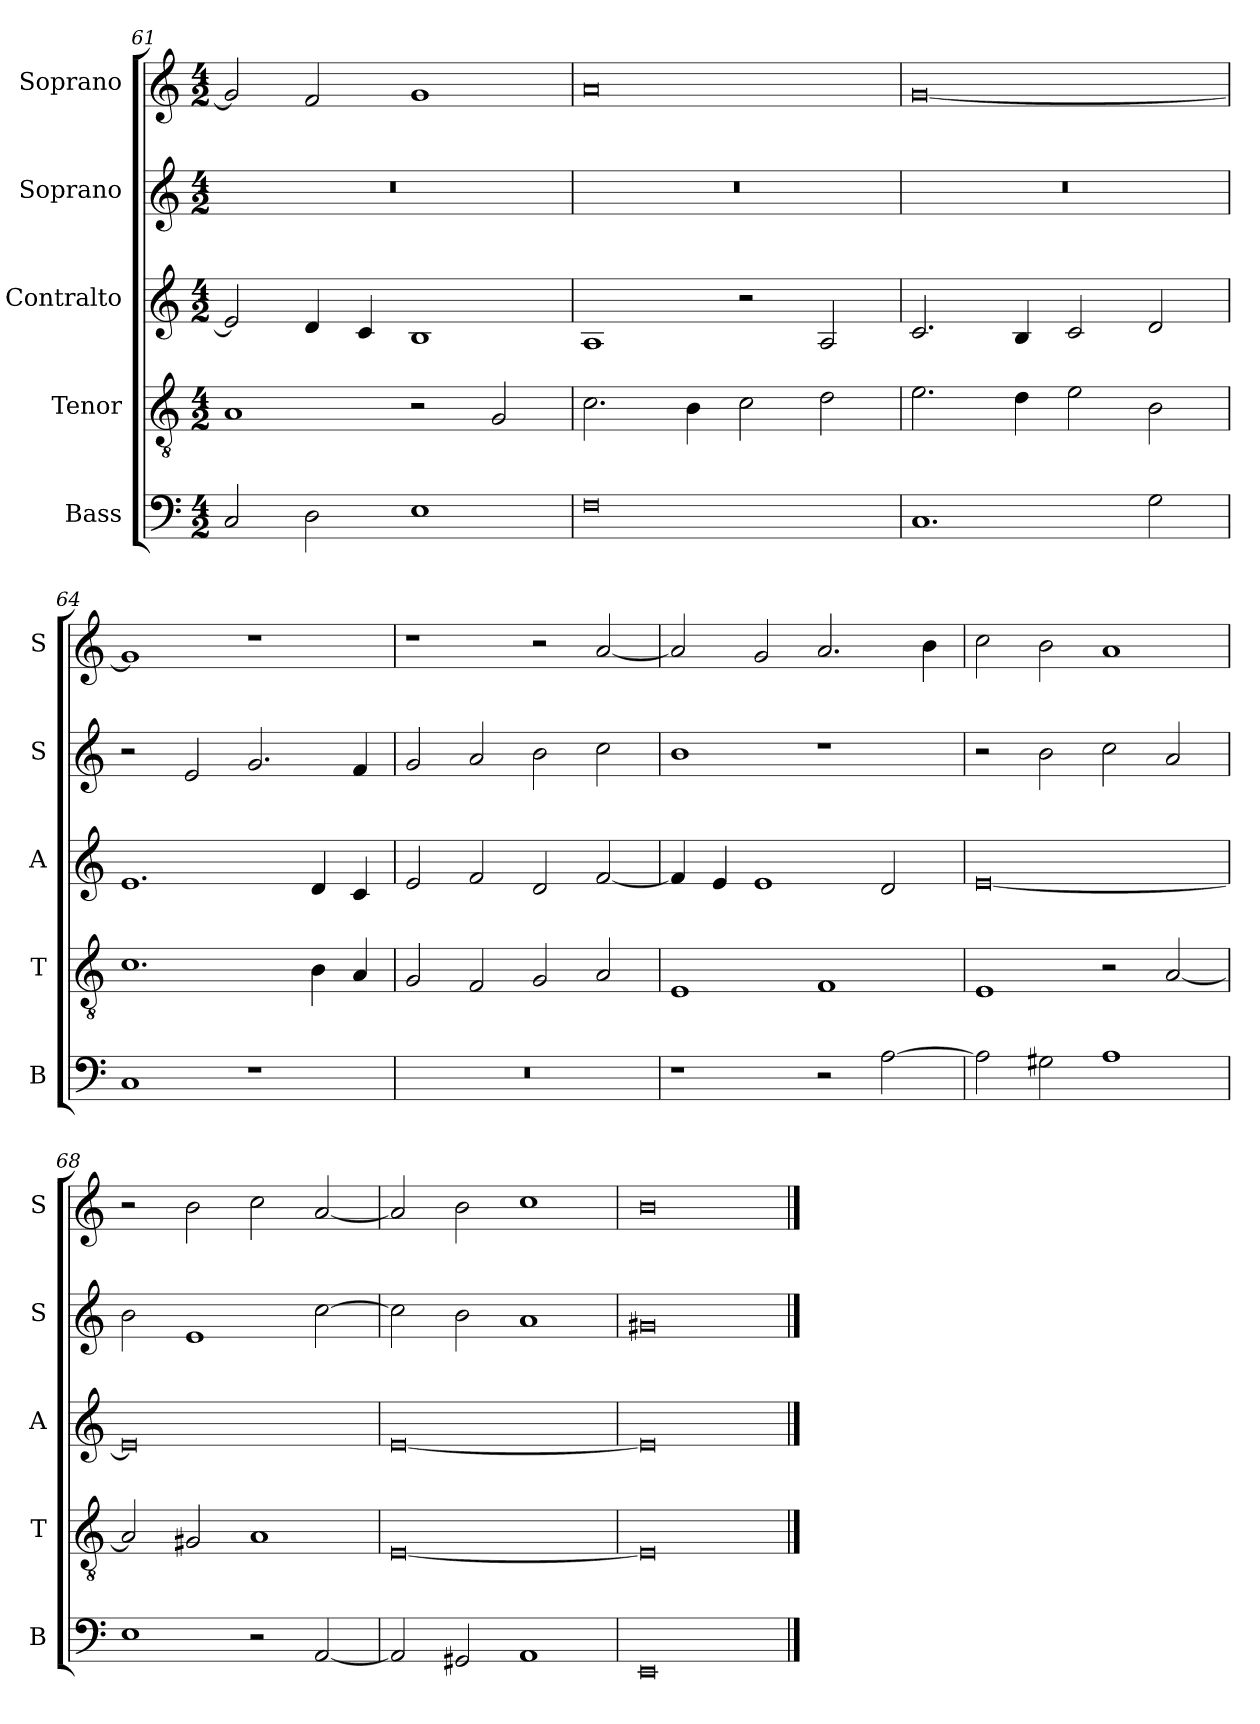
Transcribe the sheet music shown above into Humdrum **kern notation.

**kern	**kern	**kern	**kern	**kern
*part5	*part4	*part3	*part2	*part1
*staff5	*staff4	*staff3	*staff2	*staff1
*I"Bass	*I"Tenor	*I"Contralto	*I"Soprano	*I"Soprano
*I'B	*I'T	*I'A	*I'S	*I'S
*clefF4	*clefGv2	*clefG2	*clefG2	*clefG2
*k[]	*k[]	*k[]	*k[]	*k[]
*E:phr	*E:phr	*E:phr	*E:phr	*E:phr
*M4/2	*M4/2	*M4/2	*M4/2	*M4/2
=61	=61	=61	=61	=61
2C	1A	2e]	0r	2g]
2D	.	4d	.	2f
.	.	4c	.	.
1E	2r	1B	.	1g
.	2G	.	.	.
=62	=62	=62	=62	=62
0F	2.c	1A	0r	0a
.	4B	.	.	.
.	2c	2r	.	.
.	2d	2A	.	.
=63	=63	=63	=63	=63
1.C	2.e	2.c	0r	[0g
.	4d	4B	.	.
.	2e	2c	.	.
2G	2B	2d	.	.
=64	=64	=64	=64	=64
1C	1.c	1.e	2r	1g]
.	.	.	2e	.
1r	.	.	2.g	1r
.	4B	4d	.	.
.	4A	4c	4f	.
=65	=65	=65	=65	=65
0r	2G	2e	2g	1r
.	2F	2f	2a	.
.	2G	2d	2b	2r
.	2A	[2f	2cc	[2a
=66	=66	=66	=66	=66
1r	1E	4f]	1b	2a]
.	.	4e	.	.
.	.	1e	.	2g
2r	1F	.	1r	2.a
[2A	.	2d	.	.
.	.	.	.	4b
=67	=67	=67	=67	=67
2A]	1E	[0e	2r	2cc
2G#X	.	.	2b	2b
1A	2r	.	2cc	1a
.	[2A	.	2a	.
=68	=68	=68	=68	=68
1E	2A]	0e]	2b	2r
.	2G#X	.	1e	2b
2r	1A	.	.	2cc
[2AA	.	.	[2cc	[2a
=69	=69	=69	=69	=69
2AA]	[0E	[0e	2cc]	2a]
2GG#X	.	.	2b	2b
1AA	.	.	1a	1cc
=70	=70	=70	=70	=70
0EE	0E]	0e]	0g#X	0b
==	==	==	==	==
*-	*-	*-	*-	*-
